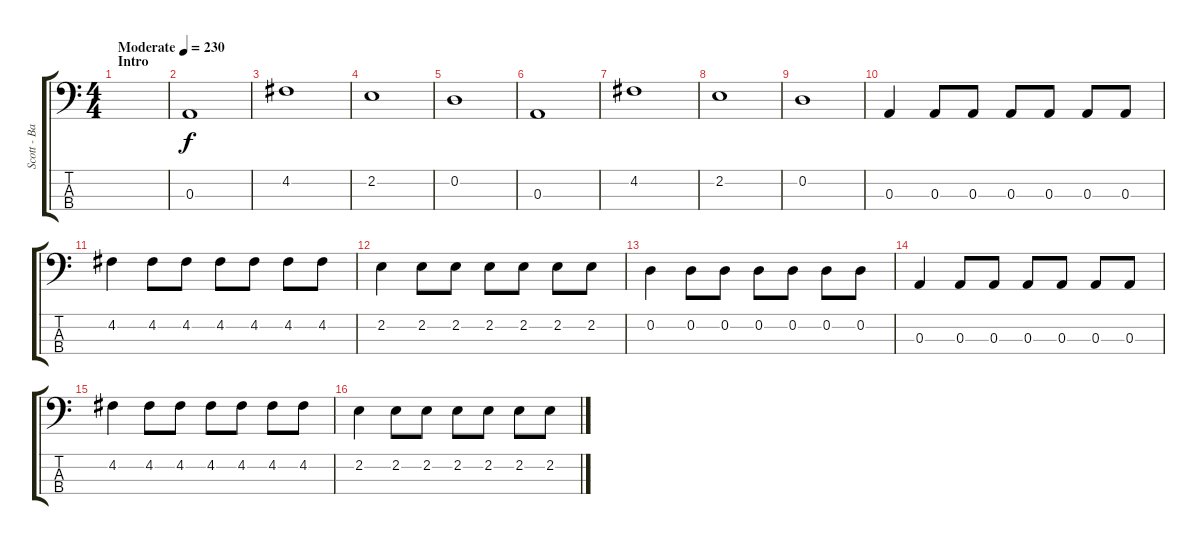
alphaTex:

\track ("Scott - Bass" "Scott - Ba") {instrument electricbasspick}
\staff {score tabs}
\tuning (G2 D2 A1 E1) {hide}
\ts (4 4)
\section ("" "Intro")
\tempo (230 "Moderate")
\clef f4
\ks c
|
0.3.1 |
4.2.1 |
2.2.1 |
0.2.1 |
0.3.1 |
4.2.1 |
2.2.1 |
0.2.1 |
0.3.4 0.3.8 0.3.8 0.3.8 0.3.8 0.3.8 0.3.8 |
4.2.4 4.2.8 4.2.8 4.2.8 4.2.8 4.2.8 4.2.8 |
2.2.4 2.2.8 2.2.8 2.2.8 2.2.8 2.2.8 2.2.8 |
0.2.4 0.2.8 0.2.8 0.2.8 0.2.8 0.2.8 0.2.8 |
0.3.4 0.3.8 0.3.8 0.3.8 0.3.8 0.3.8 0.3.8 |
4.2.4 4.2.8 4.2.8 4.2.8 4.2.8 4.2.8 4.2.8 |
2.2.4 2.2.8 2.2.8 2.2.8 2.2.8 2.2.8 2.2.8
